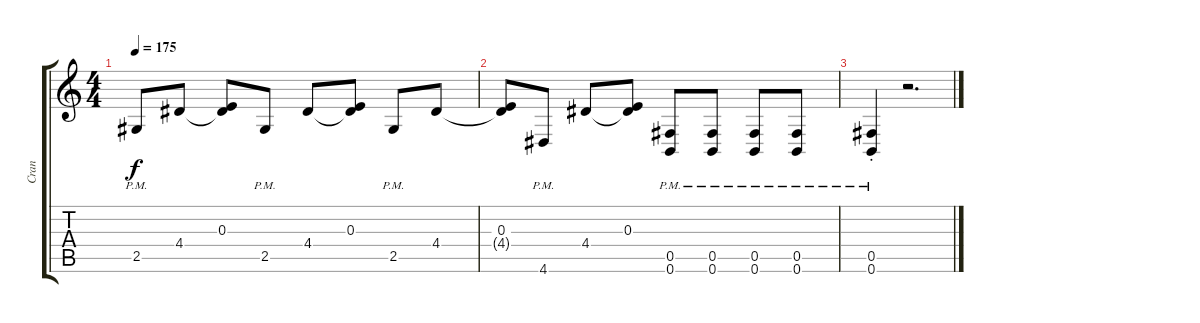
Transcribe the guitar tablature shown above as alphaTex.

\track ("Cran" "Cran") {instrument distortionguitar}
\staff {score tabs}
\tuning (Db4 Ab3 E3 B2 Gb2 B1) {hide}
\ts (4 4)
\tempo 175
\clef g2
\ks c
2.5{pm}.8{dy f volume 13 instrument distortionguitar} 4.4.8 (0.3 4.4{t}).8 2.5{pm}.8 4.4.8 (0.3 4.4{t}).8 2.5{pm}.8 4.4.8 |
(0.3 4.4{t}).8 4.6{pm}.8 4.4.8 (0.3 4.4{t}).8 (0.5{pm} 0.6{pm}).8 (0.5{pm} 0.6{pm}).8 (0.5{pm} 0.6{pm}).8 (0.5{pm} 0.6{pm}).8 |
(0.5{pm st} 0.6{pm st}).4 r.2{d}
